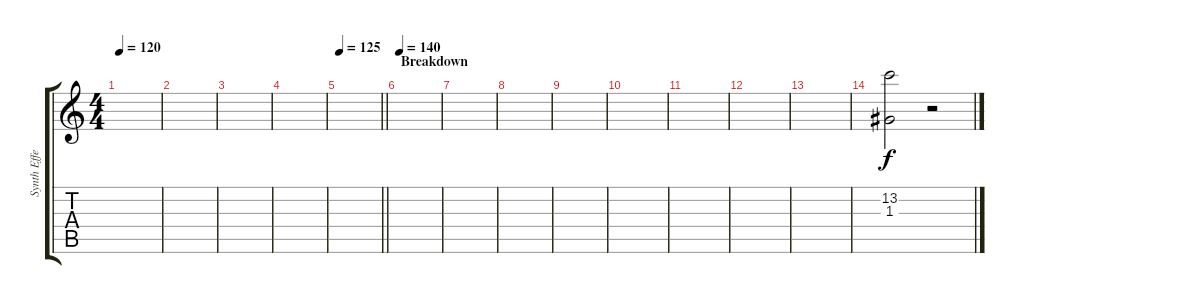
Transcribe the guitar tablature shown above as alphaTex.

\track ("Synth Effects" "Synth Effe") {instrument acousticguitarsteel}
\staff {score tabs}
\tuning (E4 B3 G3 D3 A2 E2) {hide}
\ts (4 4)
\tempo 120
\clef g2
\ks c
|
|
|
|
\tempo 125
\barLineRight lightlight
|
\section ("" "Breakdown")
\tempo 140
|
|
|
|
|
|
|
|
(13.2 1.3).2 r.2
